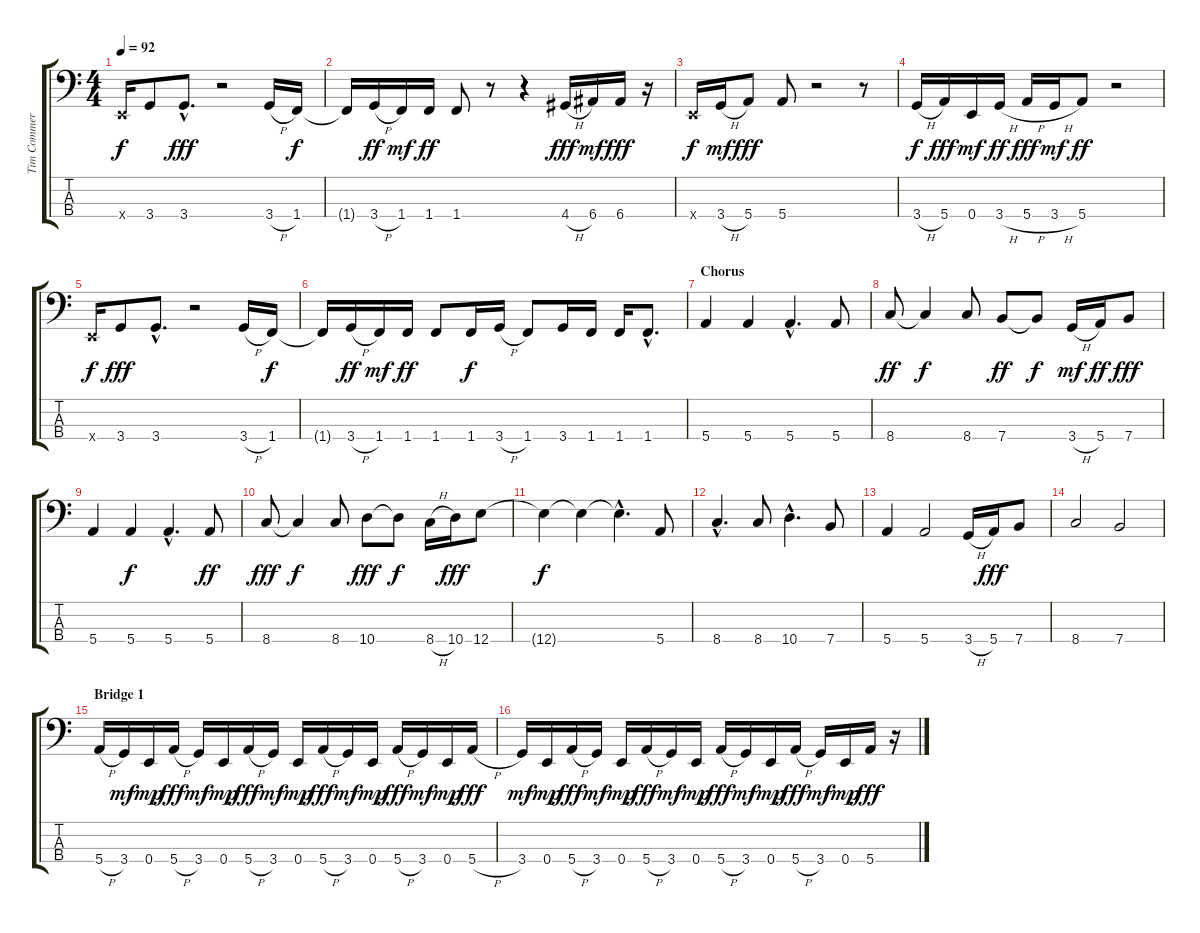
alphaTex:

\track ("Tim Commerford" "Tim Commer") {instrument electricbassfinger}
\staff {score tabs}
\tuning (G2 D2 A1 E1) {hide}
\ts (4 4)
\tempo 92
\clef f4
\ks c
0.4{x}.16{dy f} 3.4.8 3.4{hac}.8{d dy fff} r.2 3.4{h}.16 1.4.16{dy f} |
1.4{t}.16 3.4{h}.16{dy ff} 1.4.16{dy mf} 1.4.16{dy ff} 1.4.8 r.8 r.4 4.4{h}.16{dy fff} 6.4.16{dy mf} 6.4.16{dy fff} r.16 |
0.4{x}.16{dy f} 3.4{h}.16{dy mf} 5.4.8{dy fff} 5.4.8 r.2 r.8 |
3.4{h}.16{dy f} 5.4.16{dy fff} 0.4.16{dy mf} 3.4{h}.16{dy ff} 5.4{h}.16{dy fff} 3.4{h}.16{dy mf} 5.4.8{dy ff} r.2 |
0.4{x}.16{dy f} 3.4.8{dy fff} 3.4{hac}.8{d} r.2 3.4{h}.16 1.4.16{dy f} |
1.4{t}.16 3.4{h}.16{dy ff} 1.4.16{dy mf} 1.4.16{dy ff} 1.4.8 1.4.16{dy f} 3.4{h}.16 1.4.8 3.4.16 1.4.16 1.4.16 1.4{hac}.8{d} |
\section ("" "Chorus")
5.4.4 5.4.4 5.4{hac}.4{d} 5.4.8 |
8.4.8{dy ff} 8.4{t}.4{dy f} 8.4.8 7.4.8{dy ff} 7.4{t}.8{dy f} 3.4{h}.16{dy mf} 5.4.16{dy ff} 7.4.8{dy fff} |
5.4.4 5.4.4{dy f} 5.4{hac}.4{d} 5.4.8{dy ff} |
8.4.8{dy fff} 8.4{t}.4{dy f} 8.4.8 10.4.8{dy fff} 10.4{t}.8{dy f} 8.4{h}.16 10.4.16{dy fff} 12.4.8 |
12.4{t}.4{dy f} 12.4{t}.4 12.4{hac t}.4{d} 5.4.8 |
8.4{hac}.4{d} 8.4.8 10.4{hac}.4{d} 7.4.8 |
5.4.4 5.4.2 3.4{h}.16 5.4.16{dy fff} 7.4.8 |
8.4.2 7.4.2 |
\section ("" "Bridge 1")
5.4{h}.16 3.4.16{dy mf} 0.4.16{dy mp} 5.4{h}.16{dy fff} 3.4.16{dy mf} 0.4.16{dy mp} 5.4{h}.16{dy fff} 3.4.16{dy mf} 0.4.16{dy mp} 5.4{h}.16{dy fff} 3.4.16{dy mf} 0.4.16{dy mp} 5.4{h}.16{dy fff} 3.4.16{dy mf} 0.4.16{dy mp} 5.4{h}.16{dy fff} |
3.4.16{dy mf} 0.4.16{dy mp} 5.4{h}.16{dy fff} 3.4.16{dy mf} 0.4.16{dy mp} 5.4{h}.16{dy fff} 3.4.16{dy mf} 0.4.16{dy mp} 5.4{h}.16{dy fff} 3.4.16{dy mf} 0.4.16{dy mp} 5.4{h}.16{dy fff} 3.4.16{dy mf} 0.4.16{dy mp} 5.4.16{dy fff} r.16
